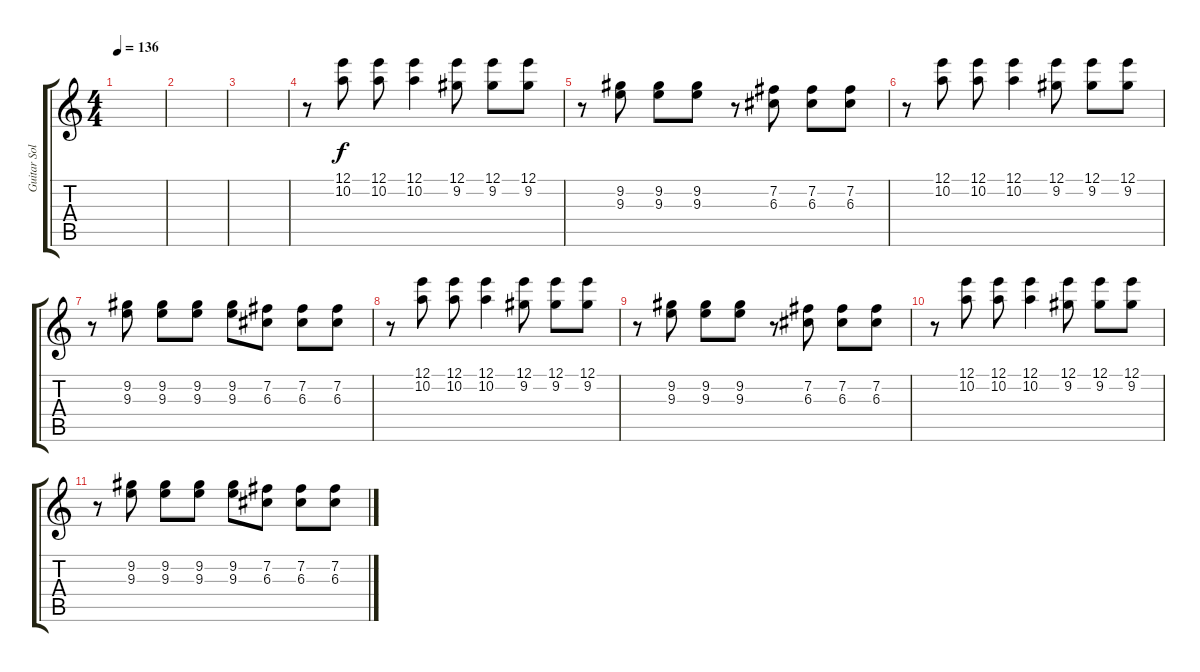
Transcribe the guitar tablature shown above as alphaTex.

\track ("Guitar Solo" "Guitar Sol") {instrument distortionguitar}
\staff {score tabs}
\tuning (E4 B3 G3 D3 A2 E2) {hide}
\ts (4 4)
\tempo 136
\clef g2
\ks c
|
|
|
r.8 (12.1 10.2).8 (12.1 10.2).8 (12.1 10.2).4 (12.1 9.2).8 (12.1 9.2).8 (12.1 9.2).8 |
r.8 (9.2 9.3).8 (9.2 9.3).8 (9.2 9.3).8 r.8 (7.2 6.3).8 (7.2 6.3).8 (7.2 6.3).8 |
r.8 (12.1 10.2).8 (12.1 10.2).8 (12.1 10.2).4 (12.1 9.2).8 (12.1 9.2).8 (12.1 9.2).8 |
r.8 (9.2 9.3).8 (9.2 9.3).8 (9.2 9.3).8 (9.2 9.3).8 (7.2 6.3).8 (7.2 6.3).8 (7.2 6.3).8 |
r.8 (12.1 10.2).8 (12.1 10.2).8 (12.1 10.2).4 (12.1 9.2).8 (12.1 9.2).8 (12.1 9.2).8 |
r.8 (9.2 9.3).8 (9.2 9.3).8 (9.2 9.3).8 r.8 (7.2 6.3).8 (7.2 6.3).8 (7.2 6.3).8 |
r.8 (12.1 10.2).8 (12.1 10.2).8 (12.1 10.2).4 (12.1 9.2).8 (12.1 9.2).8 (12.1 9.2).8 |
r.8 (9.2 9.3).8 (9.2 9.3).8 (9.2 9.3).8 (9.2 9.3).8 (7.2 6.3).8 (7.2 6.3).8 (7.2 6.3).8
